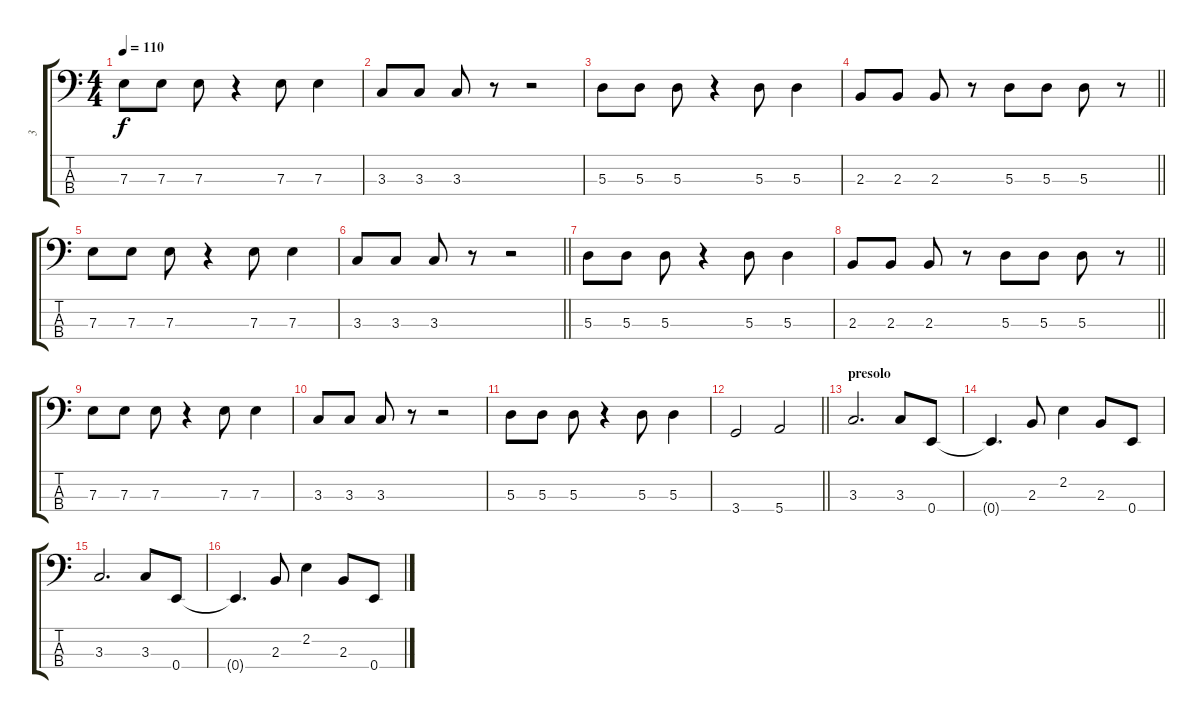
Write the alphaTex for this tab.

\track ("3" "3") {instrument electricbassfinger}
\staff {score tabs}
\tuning (G2 D2 A1 E1) {hide}
\ts (4 4)
\tempo 110
\clef f4
\ks c
7.3.8{dy f} 7.3.8 7.3.8 r.4 7.3.8 7.3.4 |
3.3.8 3.3.8 3.3.8 r.8 r.2 |
5.3.8 5.3.8 5.3.8 r.4 5.3.8 5.3.4 |
\barLineRight lightlight
2.3.8 2.3.8 2.3.8 r.8 5.3.8 5.3.8 5.3.8 r.8 |
7.3.8 7.3.8 7.3.8 r.4 7.3.8 7.3.4 |
\barLineRight lightlight
3.3.8 3.3.8 3.3.8 r.8 r.2 |
5.3.8 5.3.8 5.3.8 r.4 5.3.8 5.3.4 |
\barLineRight lightlight
2.3.8 2.3.8 2.3.8 r.8 5.3.8 5.3.8 5.3.8 r.8 |
7.3.8 7.3.8 7.3.8 r.4 7.3.8 7.3.4 |
3.3.8 3.3.8 3.3.8 r.8 r.2 |
5.3.8 5.3.8 5.3.8 r.4 5.3.8 5.3.4 |
\barLineRight lightlight
3.4.2 5.4.2 |
\section ("" "presolo")
3.3.2{d} 3.3.8 0.4.8 |
0.4{t}.4{d} 2.3.8 2.2.4 2.3.8 0.4.8 |
3.3.2{d} 3.3.8 0.4.8 |
0.4{t}.4{d} 2.3.8 2.2.4 2.3.8 0.4.8
